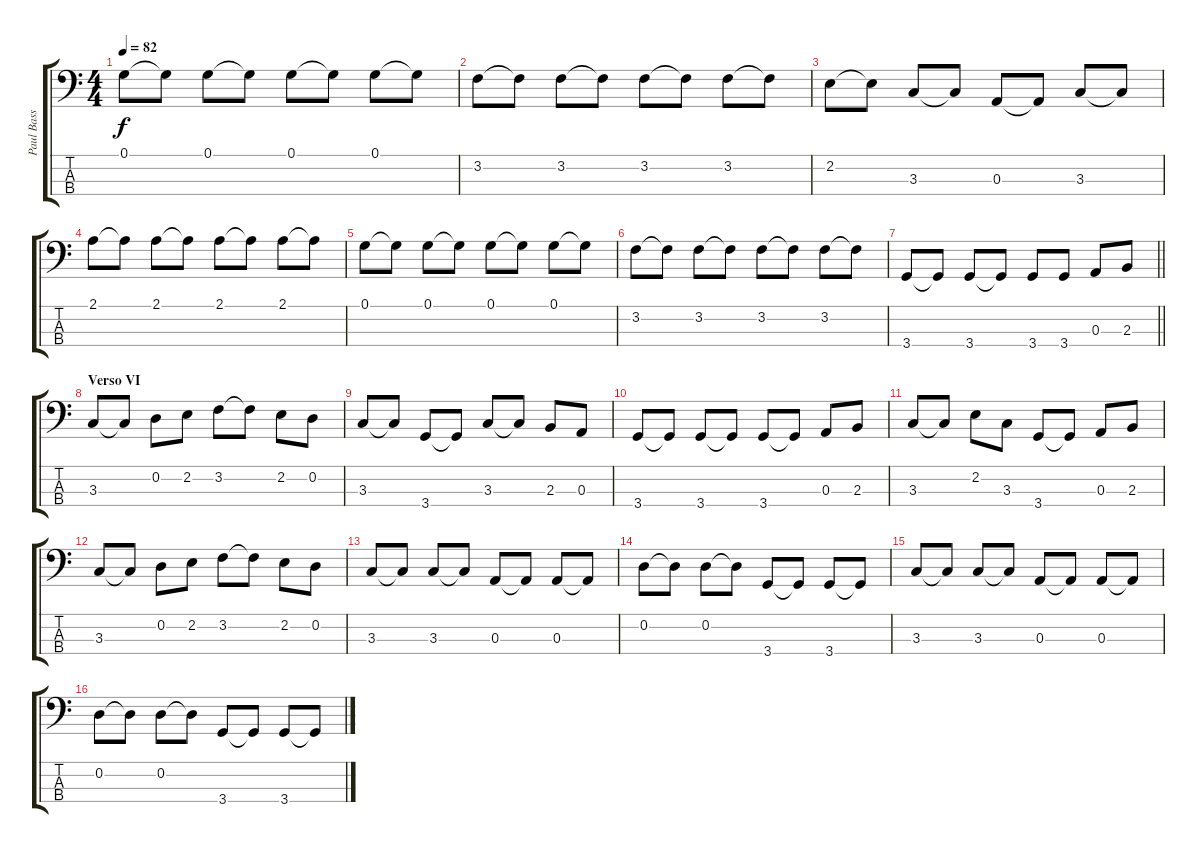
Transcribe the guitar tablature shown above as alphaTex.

\track ("Paul Bass" "Paul Bass") {instrument electricbasspick}
\staff {score tabs}
\tuning (G2 D2 A1 E1) {hide}
\ts (4 4)
\tempo 82
\clef f4
\ks c
0.1.8{dy f} 0.1{t}.8 0.1.8 0.1{t}.8 0.1.8 0.1{t}.8 0.1.8 0.1{t}.8 |
3.2.8 3.2{t}.8 3.2.8 3.2{t}.8 3.2.8 3.2{t}.8 3.2.8 3.2{t}.8 |
2.2.8 2.2{t}.8 3.3.8 3.3{t}.8 0.3.8 0.3{t}.8 3.3.8 3.3{t}.8 |
2.1.8 2.1{t}.8 2.1.8 2.1{t}.8 2.1.8 2.1{t}.8 2.1.8 2.1{t}.8 |
0.1.8 0.1{t}.8 0.1.8 0.1{t}.8 0.1.8 0.1{t}.8 0.1.8 0.1{t}.8 |
3.2.8 3.2{t}.8 3.2.8 3.2{t}.8 3.2.8 3.2{t}.8 3.2.8 3.2{t}.8 |
\barLineRight lightlight
3.4.8 3.4{t}.8 3.4.8 3.4{t}.8 3.4.8 3.4.8 0.3.8 2.3.8 |
\section ("" "Verso VI")
3.3.8 3.3{t}.8 0.2.8 2.2.8 3.2.8 3.2{t}.8 2.2.8 0.2.8 |
3.3.8 3.3{t}.8 3.4.8 3.4{t}.8 3.3.8 3.3{t}.8 2.3.8 0.3.8 |
3.4.8 3.4{t}.8 3.4.8 3.4{t}.8 3.4.8 3.4{t}.8 0.3.8 2.3.8 |
3.3.8 3.3{t}.8 2.2.8 3.3.8 3.4.8 3.4{t}.8 0.3.8 2.3.8 |
3.3.8 3.3{t}.8 0.2.8 2.2.8 3.2.8 3.2{t}.8 2.2.8 0.2.8 |
3.3.8 3.3{t}.8 3.3.8 3.3{t}.8 0.3.8 0.3{t}.8 0.3.8 0.3{t}.8 |
0.2.8 0.2{t}.8 0.2.8 0.2{t}.8 3.4.8 3.4{t}.8 3.4.8 3.4{t}.8 |
3.3.8 3.3{t}.8 3.3.8 3.3{t}.8 0.3.8 0.3{t}.8 0.3.8 0.3{t}.8 |
0.2.8 0.2{t}.8 0.2.8 0.2{t}.8 3.4.8 3.4{t}.8 3.4.8 3.4{t}.8
